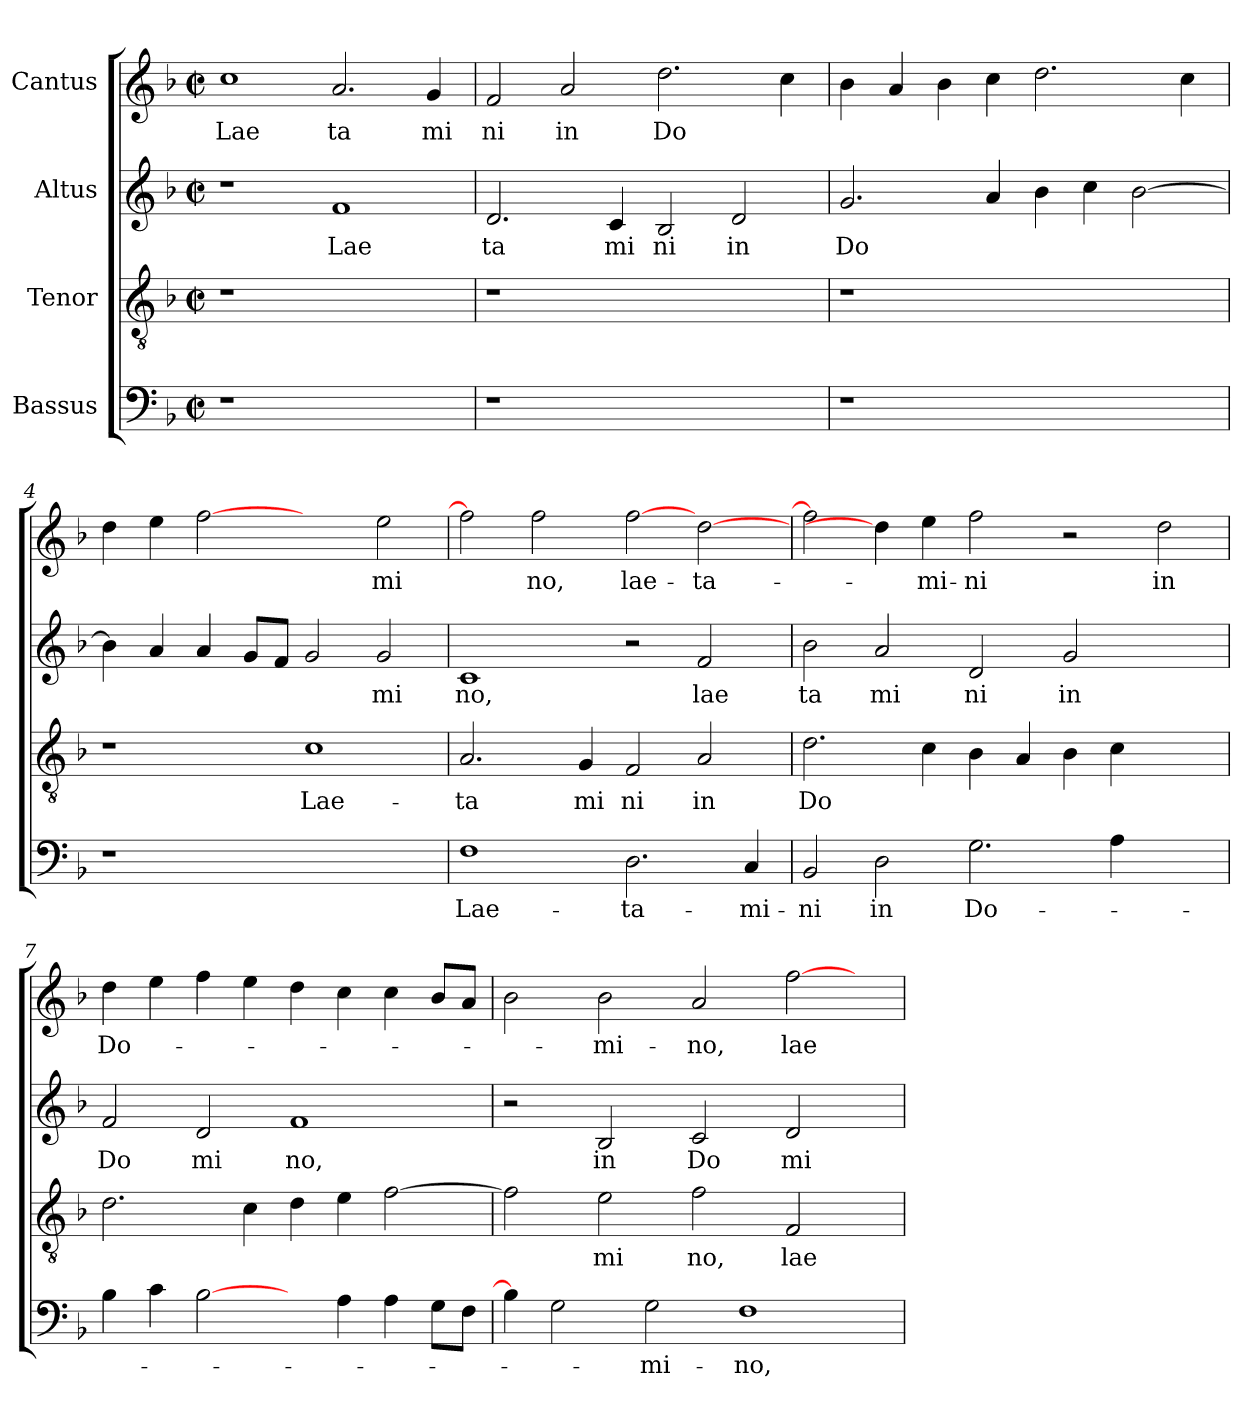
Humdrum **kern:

**kern	**text	**kern	**text	**kern	**text	**kern	**text
*part4	*part4	*part3	*part3	*part2	*part2	*part1	*part1
*staff4	*staff4	*staff3	*staff3	*staff2	*staff2	*staff1	*staff1
*I"Bassus	*	*I"Tenor	*	*I"Altus	*	*I"Cantus	*
*clefF4	*	*clefGv2	*	*clefG2	*	*clefG2	*
*k[b-]	*	*k[b-]	*	*k[b-]	*	*k[b-]	*
*M2/2	*	*M2/2	*	*M2/2	*	*M2/2	*
*met(c|)	*	*met(c|)	*	*met(c|)	*	*met(c|)	*
=1	=1	=1	=1	=1	=1	=1	=1
!	!	!	!	!	!	!	!LO:LY:b
1r	.	1r	.	1r	.	1cc	Lae
!	!	!	!	!	!LO:LY:b	!	!LO:LY:b
1ryy	.	1ryy	.	1f	Lae	2.a/	ta
!	!	!	!	!	!	!	!LO:LY:b
.	.	.	.	.	.	4g/	mi
=2	=2	=2	=2	=2	=2	=2	=2
!	!	!	!	!	!LO:LY:b	!	!LO:LY:b
1r	.	1r	.	2.d/	ta	2f/	ni
!	!	!	!	!	!	!	!LO:LY:b
.	.	.	.	.	.	2a/	in
!	!	!	!	!	!LO:LY:b	!	!
.	.	.	.	4c/	mi	.	.
!	!	!	!	!	!LO:LY:b	!	!LO:LY:b
1ryy	.	1ryy	.	2B-/	ni	2.dd\	Do
!	!	!	!	!	!LO:LY:b	!	!
.	.	.	.	2d/	in	.	.
.	.	.	.	.	.	4cc\	.
=3	=3	=3	=3	=3	=3	=3	=3
!	!	!	!	!	!LO:LY:b	!	!
1r	.	1r	.	2.g/	Do	4b-\	.
.	.	.	.	.	.	4a/	.
.	.	.	.	.	.	4b-\	.
.	.	.	.	4a/	.	4cc\	.
1ryy	.	1ryy	.	4b-\	.	2.dd\	.
.	.	.	.	4cc\	.	.	.
.	.	.	.	[2b-\	.	.	.
.	.	.	.	.	.	4cc\	.
=4	=4	=4	=4	=4	=4	=4	=4
1r	.	1r	.	4b-\]	.	4dd\	.
.	.	.	.	4a/	.	4ee\	.
.	.	.	.	4a/	.	[2ff	.
.	.	.	.	8gL	.	.	.
.	.	.	.	8fJ	.	.	.
!	!	!	!LO:LY:b	!	!	!	!
1ryy	.	1c	Lae-	2g/	.	2ryy	.
!	!	!	!	!	!LO:LY:b	!	!LO:LY:b
.	.	.	.	2g/	mi	2ee\	mi
!!LO:LB:g=z
=5	=5	=5	=5	=5	=5	=5	=5
!	!LO:LY:b	!	!LO:LY:b	!	!LO:LY:b	!	!
1F	Lae-	2.A/	-ta	1c	no,	2ff]	.
!	!	!	!	!	!	!	!LO:LY:b
.	.	.	.	.	.	2ff\	no,
!	!	!	!LO:LY:b	!	!	!	!
.	.	4G/	mi	.	.	.	.
!	!LO:LY:b	!	!LO:LY:b	!	!	!	!LO:LY:b
2.D\	-ta-	2F/	ni	2r	.	[2ff	lae-
!	!	!	!LO:LY:b	!	!LO:LY:b	!	!LO:LY:b
.	.	2A/	in	2f/	lae	[2dd\	-ta-
!	!LO:LY:b	!	!	!	!	!	!
4C/	-mi-	.	.	.	.	.	.
=6	=6	=6	=6	=6	=6	=6	=6
!	!LO:LY:b	!	!LO:LY:b	!	!LO:LY:b	!	!
2BB-/	-ni	2.d\	Do	2b-\	ta	2ff]	.
!	!LO:LY:b	!	!	!	!LO:LY:b	!	!
2D\	in	.	.	2a/	mi	4dd\]	.
!	!	!	!	!	!	!	!LO:LY:b
.	.	4c\	.	.	.	4ee\	-mi-
!	!LO:LY:b	!	!	!	!LO:LY:b	!	!LO:LY:b
2.G\	Do-	4B-\	.	2d/	ni	2ff\	-ni
.	.	4A/	.	.	.	.	.
!	!	!	!	!	!LO:LY:b	!	!
.	.	4B-\	.	2g/	in	2r	.
4A\	.	4c\	.	.	.	.	.
!	!	!	!	!	!	!	!LO:LY:b
2ryy	.	2ryy	.	2ryy	.	2dd\	in
=7	=7	=7	=7	=7	=7	=7	=7
!	!	!	!	!	!LO:LY:b	!	!LO:LY:b
4B-\	.	2.d\	.	2f/	Do	4dd\	Do-
4c\	.	.	.	.	.	4ee\	.
!	!	!	!	!	!LO:LY:b	!	!
[2B-\	.	.	.	2d/	mi	4ff\	.
.	.	4c\	.	.	.	4ee\	.
!	!	!	!	!	!LO:LY:b	!	!
4ryy	.	4d\	.	1f	no,	4dd\	.
4A\	.	4e\	.	.	.	4cc\	.
4A\	.	[2f\	.	.	.	4cc\	.
8GL	.	.	.	.	.	8b-L	.
8FJ	.	.	.	.	.	8aJ	.
=8	=8	=8	=8	=8	=8	=8	=8
4B-\]	.	2f\]	.	2r	.	2b-\	.
2G\	.	.	.	.	.	.	.
!	!	!	!LO:LY:b	!	!LO:LY:b	!	!LO:LY:b
.	.	2e\	mi	2B-/	in	2b-\	-mi-
!	!LO:LY:b	!	!	!	!	!	!
2G\	-mi-	.	.	.	.	.	.
!	!	!	!LO:LY:b	!	!LO:LY:b	!	!LO:LY:b
.	.	2f\	no,	2c/	Do	2a/	-no,
!	!LO:LY:b	!	!	!	!	!	!
1F	-no,	.	.	.	.	.	.
!	!	!	!LO:LY:b	!	!LO:LY:b	!	!LO:LY:b
.	.	2F/	lae	2d/	mi	[2ff\	lae-
.	.	4ryy	.	4ryy	.	4ryy	.
=	=	=	=	=	=	=	=
*-	*-	*-	*-	*-	*-	*-	*-
